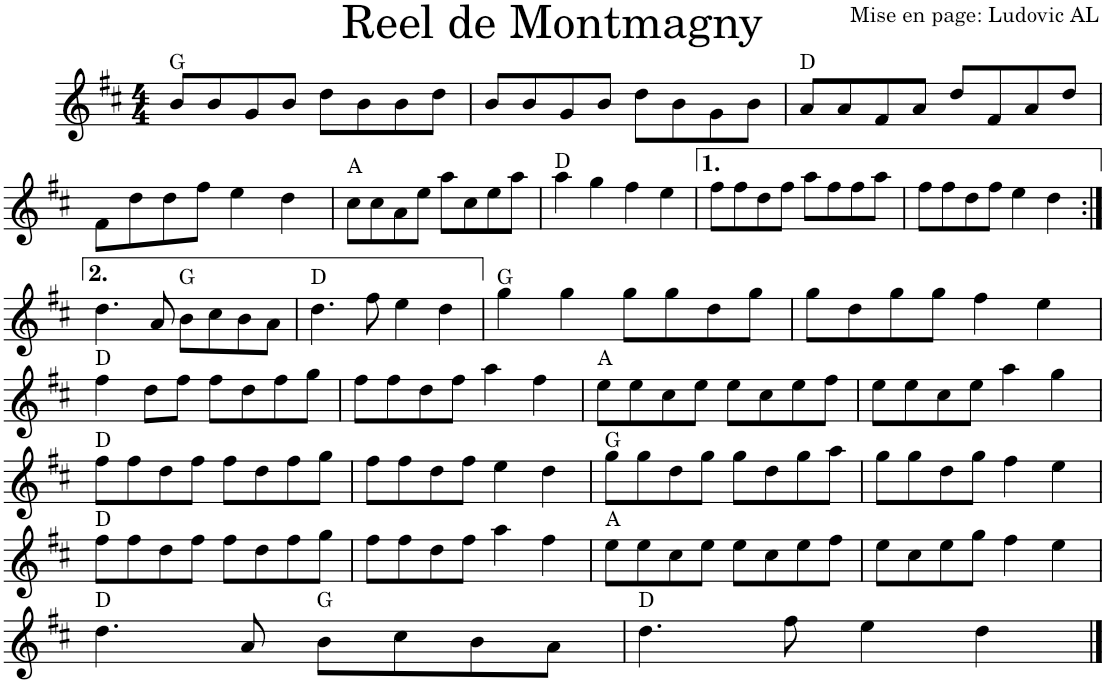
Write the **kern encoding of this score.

**kern	**harte
*part1	*part1
*staff1	*
*I"Voice	*
*I'V	*
*clefG2	*
*k[f#c#]	*
*M4/4	*
=1	=1
8b/L	G:maj
8b/	.
8g/	.
8b/J	.
8dd\L	.
8b\	.
8b\	.
8dd\J	.
=2	=2
8b/L	.
8b/	.
8g/	.
8b/J	.
8dd\L	.
8b\	.
8g\	.
8b\J	.
=3	=3
8a/L	D:maj
8a/	.
8f#/	.
8a/J	.
8dd/L	.
8f#/	.
8a/	.
8dd/J	.
!!LO:LB:g=z
=4	=4
8f#\L	.
8dd\	.
8dd\	.
8ff#\J	.
4ee\	.
4dd\	.
=5	=5
8cc#\L	A:maj
8cc#\	.
8a\	.
8ee\J	.
8aa\L	.
8cc#\	.
8ee\	.
8aa\J	.
=6	=6
4aa\	D:maj
4gg\	.
4ff#\	.
4ee\	.
=7	=7
8ff#\L	.
8ff#\	.
8dd\	.
8ff#\J	.
8aa\L	.
8ff#\	.
8ff#\	.
8aa\J	.
=8	=8
8ff#\L	.
8ff#\	.
8dd\	.
8ff#\J	.
4ee\	.
4dd\	.
!!LO:LB:g=z
=9:|!	=9:|!
4.dd\	.
8a/	.
8b\L	G:maj
8cc#\	.
8b\	.
8a\J	.
=10	=10
4.dd\	D:maj
8ff#\	.
4ee\	.
4dd\	.
=11	=11
4gg\	G:maj
4gg\	.
8gg\L	.
8gg\	.
8dd\	.
8gg\J	.
=12	=12
8gg\L	.
8dd\	.
8gg\	.
8gg\J	.
4ff#\	.
4ee\	.
!!LO:LB:g=z
=13	=13
4ff#\	D:maj
8dd\L	.
8ff#\J	.
8ff#\L	.
8dd\	.
8ff#\	.
8gg\J	.
=14	=14
8ff#\L	.
8ff#\	.
8dd\	.
8ff#\J	.
4aa\	.
4ff#\	.
=15	=15
8ee\L	A:maj
8ee\	.
8cc#\	.
8ee\J	.
8ee\L	.
8cc#\	.
8ee\	.
8ff#\J	.
=16	=16
8ee\L	.
8ee\	.
8cc#\	.
8ee\J	.
4aa\	.
4gg\	.
!!LO:LB:g=z
=17	=17
8ff#\L	D:maj
8ff#\	.
8dd\	.
8ff#\J	.
8ff#\L	.
8dd\	.
8ff#\	.
8gg\J	.
=18	=18
8ff#\L	.
8ff#\	.
8dd\	.
8ff#\J	.
4ee\	.
4dd\	.
=19	=19
8gg\L	G:maj
8gg\	.
8dd\	.
8gg\J	.
8gg\L	.
8dd\	.
8gg\	.
8aa\J	.
=20	=20
8gg\L	.
8gg\	.
8dd\	.
8gg\J	.
4ff#\	.
4ee\	.
!!LO:LB:g=z
=21	=21
8ff#\L	D:maj
8ff#\	.
8dd\	.
8ff#\J	.
8ff#\L	.
8dd\	.
8ff#\	.
8gg\J	.
=22	=22
8ff#\L	.
8ff#\	.
8dd\	.
8ff#\J	.
4aa\	.
4ff#\	.
=23	=23
8ee\L	A:maj
8ee\	.
8cc#\	.
8ee\J	.
8ee\L	.
8cc#\	.
8ee\	.
8ff#\J	.
=24	=24
8ee\L	.
8cc#\	.
8ee\	.
8gg\J	.
4ff#\	.
4ee\	.
!!LO:LB:g=z
=25	=25
4.dd\	D:maj
8a/	.
8b\L	G:maj
8cc#\	.
8b\	.
8a\J	.
=26	=26
4.dd\	D:maj
8ff#\	.
4ee\	.
4dd\	.
==	==
*-	*-
